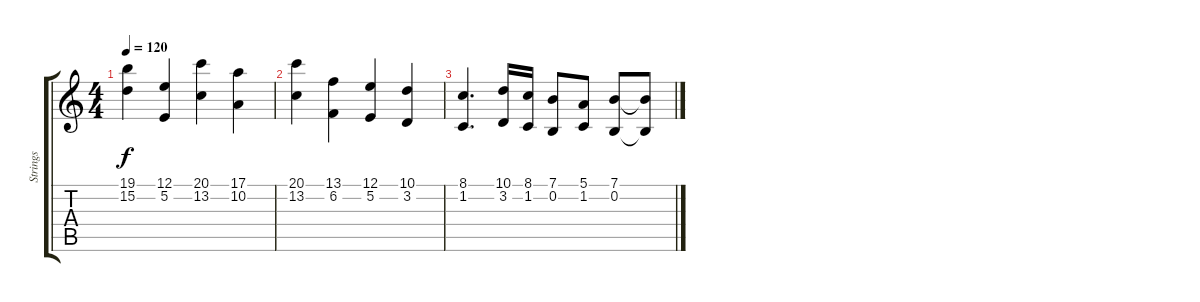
\track ("Strings" "Strings") {instrument stringensemble1}
\staff {score tabs}
\tuning (E4 B3 G3 D3 A2 E2) {hide}
\ts (4 4)
\tempo 120
\clef g2
\ks c
(19.1 15.2).4{dy f} (12.1 5.2).4 (20.1 13.2).4 (17.1 10.2).4 |
(20.1 13.2).4 (13.1 6.2).4 (12.1 5.2).4 (10.1 3.2).4 |
(8.1 1.2).4{d} (10.1 3.2).16 (8.1 1.2).16 (7.1 0.2).8 (5.1 1.2).8 (7.1 0.2).8 (7.1{t} 0.2{t}).8
